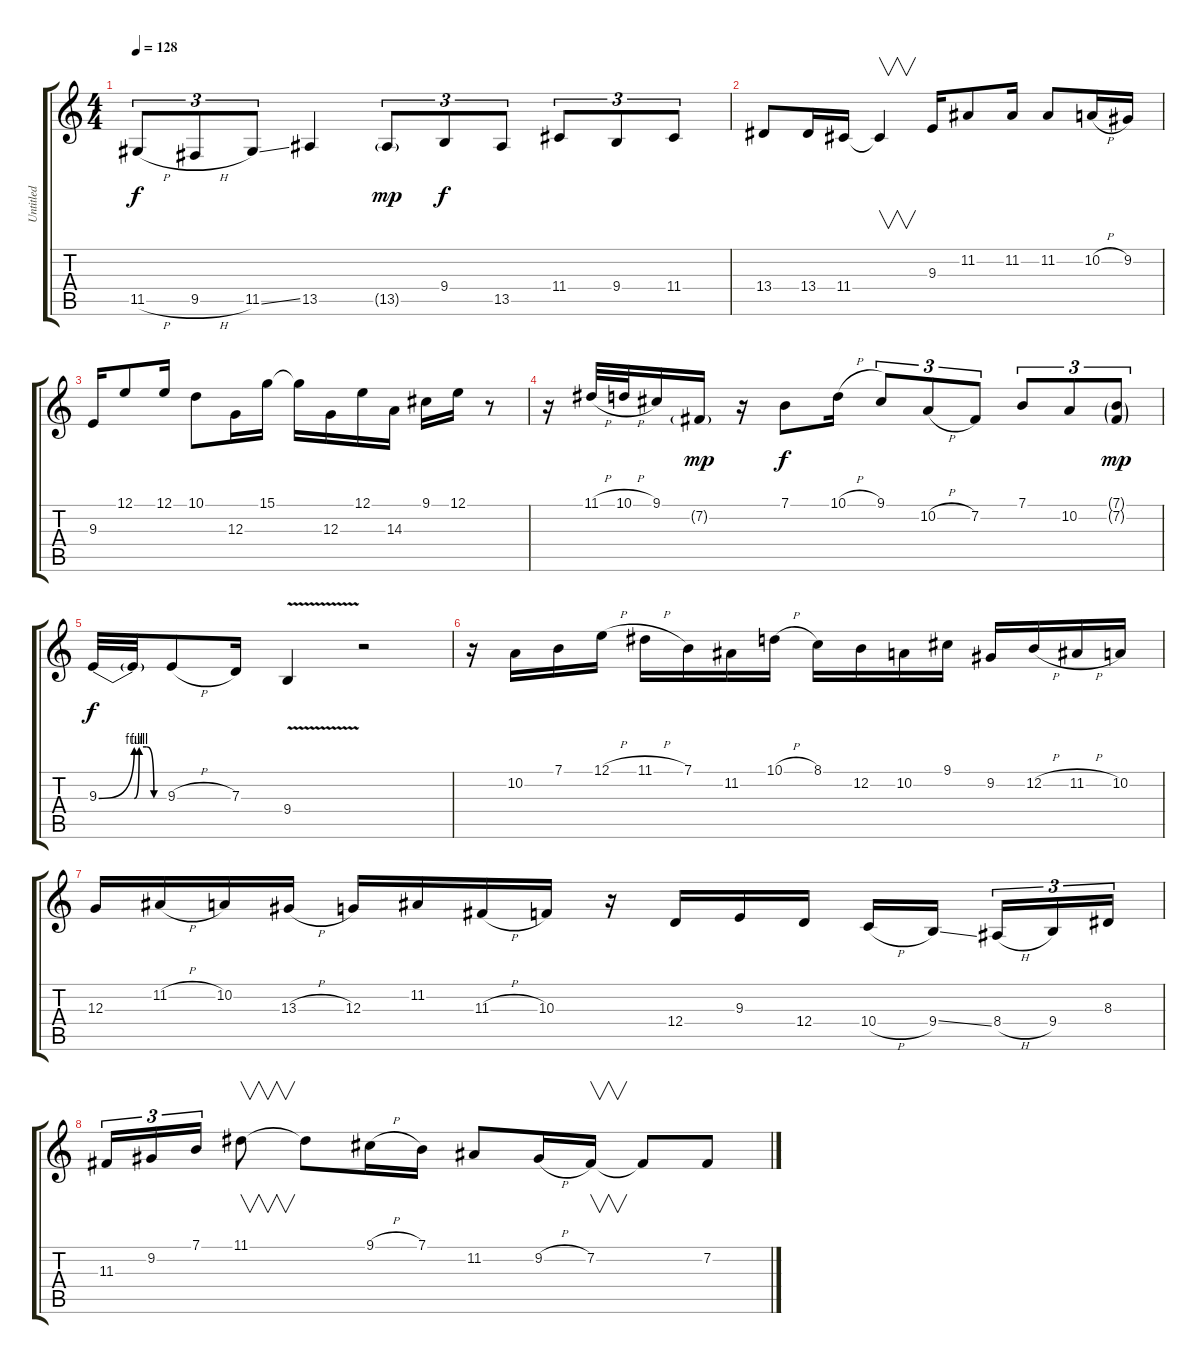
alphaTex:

\track ("Untitled" "Untitled") {instrument sopranosax}
\staff {score tabs}
\tuning (E4 B3 G3 D3 A2 E2) {hide}
\ts (4 4)
\tempo 128
\clef g2
\ks c
11.5{h}.8{tu (3 2) dy f} 9.5{h}.8{tu (3 2)} 11.5{ss}.8{tu (3 2)} 13.5.4 13.5{g}.8{tu (3 2) dy mp} 9.4.8{tu (3 2) dy f} 13.5.8{tu (3 2)} 11.4.8{tu (3 2)} 9.4.8{tu (3 2)} 11.4.8{tu (3 2)} |
13.4.8 13.4.16 11.4.16 11.4{t}.4{v} 9.3.16 11.2.8 11.2.16 11.2.8 10.2{h}.16 9.2.16 |
9.3.16 12.1.8 12.1.16 10.1.8 12.3.16 15.1.16 15.1{t}.16 12.3.16 12.1.16 14.3.16 9.1.16 12.1.16 r.8 |
r.16 11.1{h}.32 10.1{h}.32 9.1.16 7.2{g}.16{dy mp} r.16 7.1.8{dy f} 10.1{h}.16 9.1.8{tu (3 2)} 10.2{h}.8{tu (3 2)} 7.2.8{tu (3 2)} 7.1.8{tu (3 2)} 10.2.8{tu (3 2)} (7.1{g} 7.2{g}).8{tu (3 2) dy mp} |
9.3{be (bend 0 0 60 4)}.32{dy f} 9.3{be (custom 0 0 10 4 25 4 40 0 60 0) t}.32 9.3{h}.8 7.3.16 9.4{v}.4 r.2 |
r.16 10.2.16 7.1.16 12.1{h}.16 11.1{h}.16 7.1.16 11.2.16 10.1{h}.16 8.1.16 12.2.16 10.2.16 9.1.16 9.2.16 12.2{h}.16 11.2{h}.16 10.2.16 |
12.3.16 11.2{h}.16 10.2.16 13.3{h}.16 12.3.16 11.2.16 11.3{h}.16 10.3.16 r.16 12.4.16 9.3.16 12.4.16 10.4{h}.16 9.4{ss}.16{beam splitsecondary} 8.4{h}.16{tu (3 2)} 9.4.16{tu (3 2)} 8.3.16{tu (3 2)} |
11.3.16{tu (3 2)} 9.2.16{tu (3 2)} 7.1.16{tu (3 2)} 11.1.8{v} 11.1{t}.8 9.1{h}.16 7.1.16 11.2.8 9.2{h}.16 7.2.16{v} 7.2{t}.8 7.2.8
